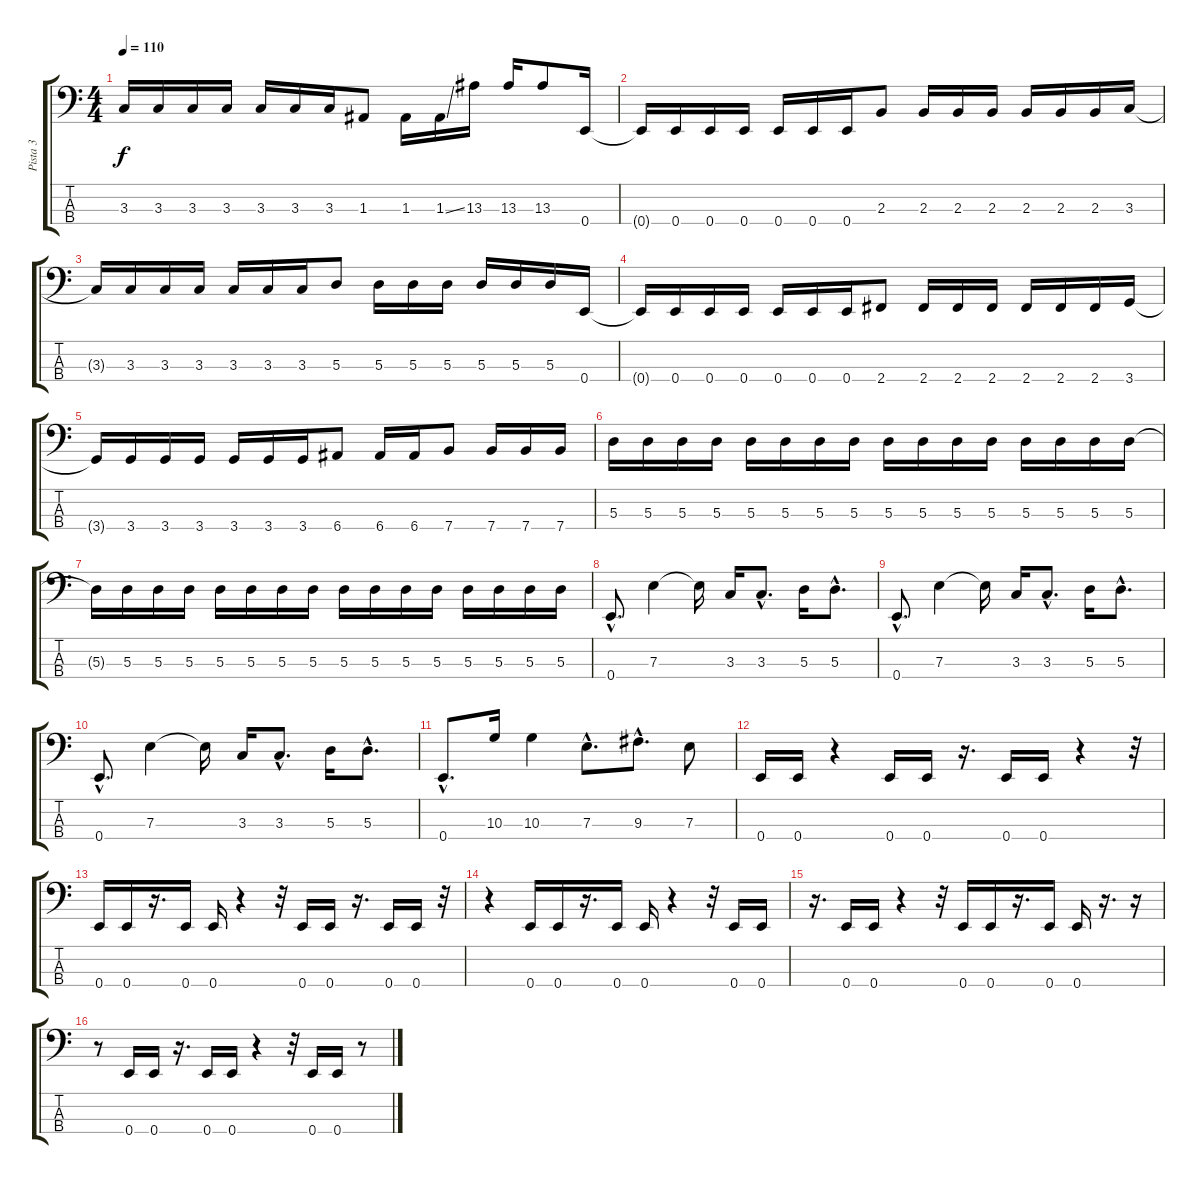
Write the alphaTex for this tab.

\track ("Pista 3" "Pista 3") {instrument electricbassfinger}
\staff {score tabs}
\tuning (G2 D2 A1 E1) {hide}
\ts (4 4)
\tempo 110
\clef f4
\ks c
3.3{t}.16{dy f} 3.3.16 3.3.16 3.3.16 3.3.16 3.3.16 3.3.16 1.3.8 1.3.16 1.3{ss}.16 13.3.16 13.3.16 13.3.8 0.4.16 |
0.4{t}.16 0.4.16 0.4.16 0.4.16 0.4.16 0.4.16 0.4.16 2.3.8 2.3.16 2.3.16 2.3.16 2.3.16 2.3.16 2.3.16 3.3.16 |
3.3{t}.16 3.3.16 3.3.16 3.3.16 3.3.16 3.3.16 3.3.16 5.3.8 5.3.16 5.3.16 5.3.16 5.3.16 5.3.16 5.3.16 0.4.16 |
0.4{t}.16 0.4.16 0.4.16 0.4.16 0.4.16 0.4.16 0.4.16 2.4.8 2.4.16 2.4.16 2.4.16 2.4.16 2.4.16 2.4.16 3.4.16 |
3.4{t}.16 3.4.16 3.4.16 3.4.16 3.4.16 3.4.16 3.4.16 6.4.8 6.4.16 6.4.16 7.4.8 7.4.16 7.4.16 7.4.16 |
5.3.16 5.3.16 5.3.16 5.3.16 5.3.16 5.3.16 5.3.16 5.3.16 5.3.16 5.3.16 5.3.16 5.3.16 5.3.16 5.3.16 5.3.16 5.3.16 |
5.3{t}.16 5.3.16 5.3.16 5.3.16 5.3.16 5.3.16 5.3.16 5.3.16 5.3.16 5.3.16 5.3.16 5.3.16 5.3.16 5.3.16 5.3.16 5.3.16 |
0.4{hac}.8{d} 7.3.4 7.3{t}.16 3.3.16 3.3{hac}.8{d} 5.3.16 5.3{hac}.8{d} |
0.4{hac}.8{d} 7.3.4 7.3{t}.16 3.3.16 3.3{hac}.8{d} 5.3.16 5.3{hac}.8{d} |
0.4{hac}.8{d} 7.3.4 7.3{t}.16 3.3.16 3.3{hac}.8{d} 5.3.16 5.3{hac}.8{d} |
0.4{hac}.8{d} 10.3.16 10.3.4 7.3{hac}.8{d} 9.3{hac}.8{d} 7.3.8 |
0.4.16 0.4.16 r.4 0.4.16 0.4.16 r.16{d} 0.4.16 0.4.16 r.4 r.32 |
0.4.16 0.4.16 r.16{d} 0.4.16 0.4.16 r.4 r.32 0.4.16 0.4.16 r.16{d} 0.4.16 0.4.16 r.32 |
r.4 0.4.16 0.4.16 r.16{d} 0.4.16 0.4.16 r.4 r.32 0.4.16 0.4.16 |
r.16{d} 0.4.16 0.4.16 r.4 r.32 0.4.16 0.4.16 r.16{d} 0.4.16 0.4.16 r.16{d} r.16 |
r.8 0.4.16 0.4.16 r.16{d} 0.4.16 0.4.16 r.4 r.32 0.4.16 0.4.16 r.8
